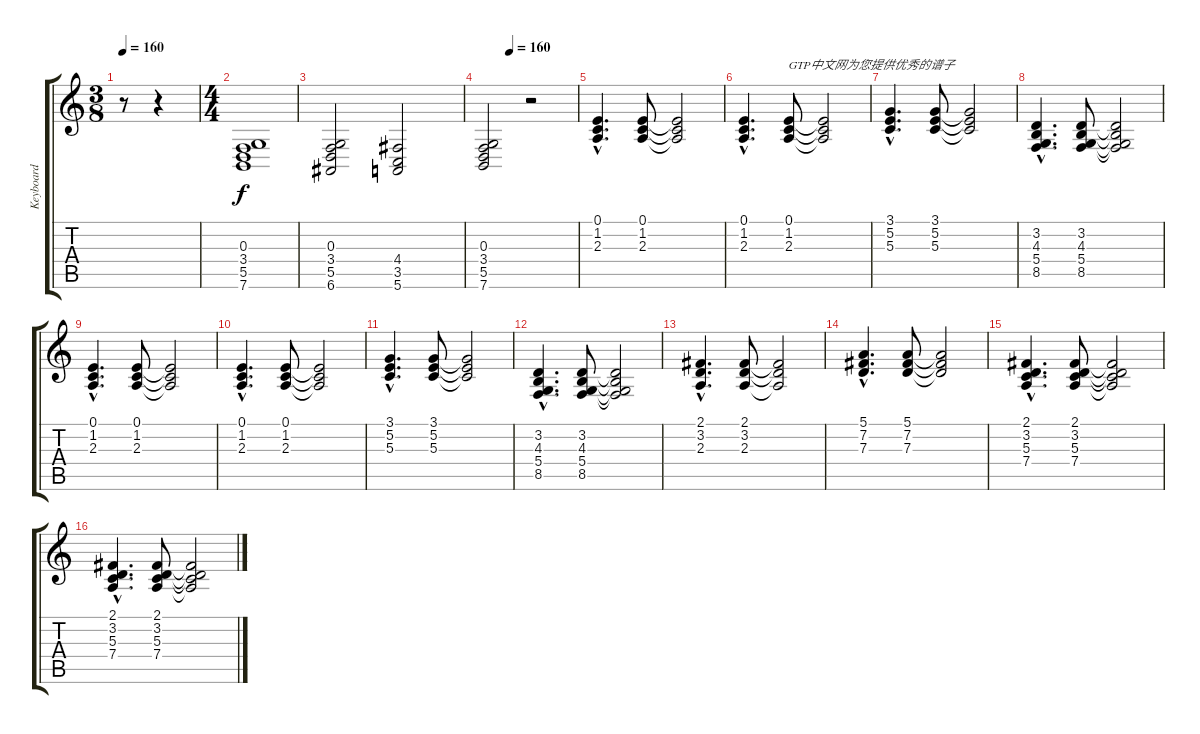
\track ("Keyboard" "Keyboard") {instrument electricpiano1}
\staff {score tabs}
\tuning (E4 B3 G3 D3 A2 E2) {hide}
\ts (3 8)
\tempo 160
\tempo 100
\tempo 160
\clef g2
\ks c
r.8{dy f instrument electricpiano1} r.4 |
\ts (4 4)
(0.3 3.4 5.5 7.6).1 |
(0.3 3.4 5.5 6.6).2 (4.4 3.5 5.6).2 |
\tempo (160 0.25)
(0.3 3.4 5.5 7.6).2 r.2 |
(0.1{hac} 1.2{hac} 2.3{hac}).4{d} (0.1 1.2 2.3).8 (0.1{t} 1.2{t} 2.3{t}).2 |
(0.1{hac} 1.2{hac} 2.3{hac}).4{d} (0.1 1.2 2.3).8{txt "GTP中文网为您提供优秀的谱子"} (0.1{t} 1.2{t} 2.3{t}).2 |
(3.1{hac} 5.2{hac} 5.3{hac}).4{d} (3.1 5.2 5.3).8 (3.1{t} 5.2{t} 5.3{t}).2 |
(3.2{hac} 4.3{hac} 5.4{hac} 8.5{hac}).4{d} (3.2 4.3 5.4 8.5).8 (3.2{t} 4.3{t} 5.4{t} 8.5{t}).2 |
(0.1{hac} 1.2{hac} 2.3{hac}).4{d} (0.1 1.2 2.3).8 (0.1{t} 1.2{t} 2.3{t}).2 |
(0.1{hac} 1.2{hac} 2.3{hac}).4{d} (0.1 1.2 2.3).8 (0.1{t} 1.2{t} 2.3{t}).2 |
(3.1{hac} 5.2{hac} 5.3{hac}).4{d} (3.1 5.2 5.3).8 (3.1{t} 5.2{t} 5.3{t}).2 |
(3.2{hac} 4.3{hac} 5.4{hac} 8.5{hac}).4{d} (3.2 4.3 5.4 8.5).8 (3.2{t} 4.3{t} 5.4{t} 8.5{t}).2 |
(2.1{hac} 3.2{hac} 2.3{hac}).4{d} (2.1 3.2 2.3).8 (2.1{t} 3.2{t} 2.3{t}).2 |
(5.1{hac} 7.2{hac} 7.3{hac}).4{d} (5.1 7.2 7.3).8 (5.1{t} 7.2{t} 7.3{t}).2 |
(2.1{hac} 3.2{hac} 5.3{hac} 7.4{hac}).4{d} (2.1 3.2 5.3 7.4).8 (2.1{t} 3.2{t} 5.3{t} 7.4{t}).2 |
(2.1{hac} 3.2{hac} 5.3{hac} 7.4{hac}).4{d} (2.1 3.2 5.3 7.4).8 (2.1{t} 3.2{t} 5.3{t} 7.4{t}).2
